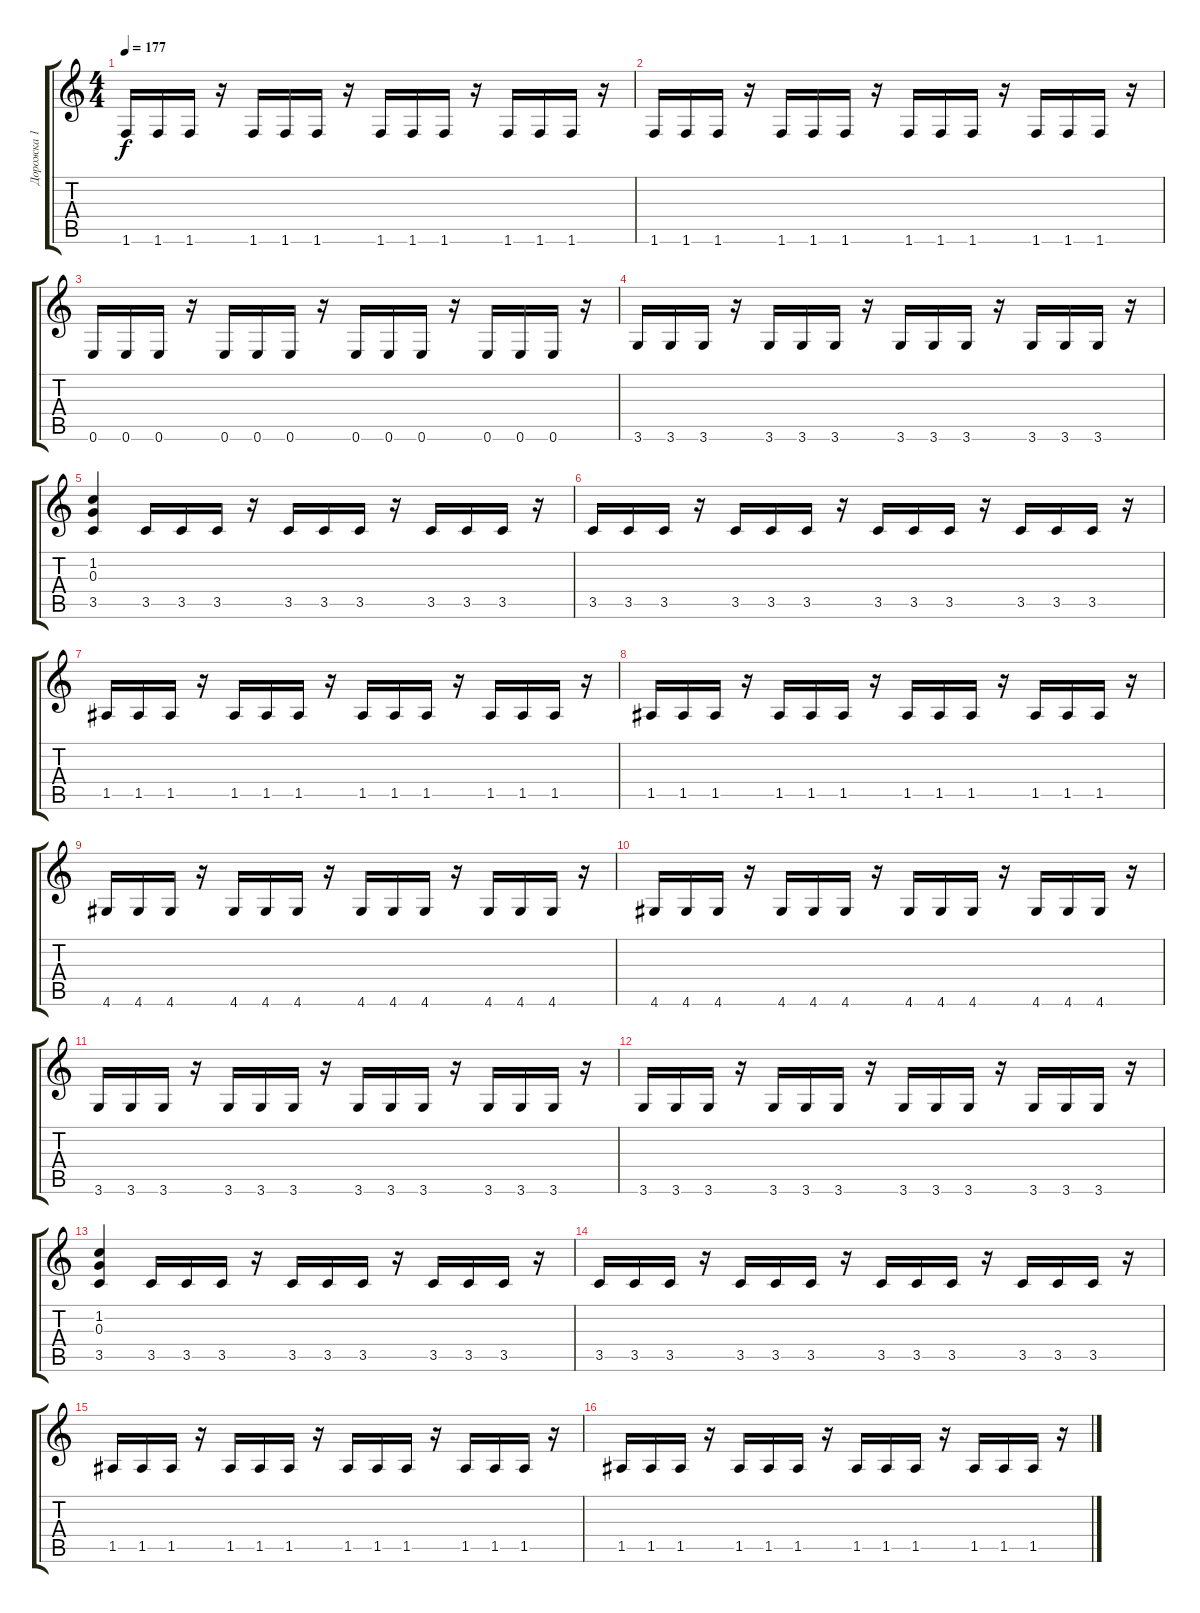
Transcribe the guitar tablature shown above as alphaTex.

\track ("Дорожка 1" "Дорожка 1") {instrument distortionguitar}
\staff {score tabs}
\tuning (E4 B3 G3 D3 A2 E2) {hide}
\ts (4 4)
\tempo 177
\clef g2
\ks c
1.6.16{dy f} 1.6.16 1.6.16 r.16 1.6.16 1.6.16 1.6.16 r.16 1.6.16 1.6.16 1.6.16 r.16 1.6.16 1.6.16 1.6.16 r.16 |
1.6.16 1.6.16 1.6.16 r.16 1.6.16 1.6.16 1.6.16 r.16 1.6.16 1.6.16 1.6.16 r.16 1.6.16 1.6.16 1.6.16 r.16 |
0.6.16 0.6.16 0.6.16 r.16 0.6.16 0.6.16 0.6.16 r.16 0.6.16 0.6.16 0.6.16 r.16 0.6.16 0.6.16 0.6.16 r.16 |
3.6.16 3.6.16 3.6.16 r.16 3.6.16 3.6.16 3.6.16 r.16 3.6.16 3.6.16 3.6.16 r.16 3.6.16 3.6.16 3.6.16 r.16 |
(1.2 0.3 3.5).4 3.5.16 3.5.16 3.5.16 r.16 3.5.16 3.5.16 3.5.16 r.16 3.5.16 3.5.16 3.5.16 r.16 |
3.5.16 3.5.16 3.5.16 r.16 3.5.16 3.5.16 3.5.16 r.16 3.5.16 3.5.16 3.5.16 r.16 3.5.16 3.5.16 3.5.16 r.16 |
1.5.16 1.5.16 1.5.16 r.16 1.5.16 1.5.16 1.5.16 r.16 1.5.16 1.5.16 1.5.16 r.16 1.5.16 1.5.16 1.5.16 r.16 |
1.5.16 1.5.16 1.5.16 r.16 1.5.16 1.5.16 1.5.16 r.16 1.5.16 1.5.16 1.5.16 r.16 1.5.16 1.5.16 1.5.16 r.16 |
4.6.16 4.6.16 4.6.16 r.16 4.6.16 4.6.16 4.6.16 r.16 4.6.16 4.6.16 4.6.16 r.16 4.6.16 4.6.16 4.6.16 r.16 |
4.6.16 4.6.16 4.6.16 r.16 4.6.16 4.6.16 4.6.16 r.16 4.6.16 4.6.16 4.6.16 r.16 4.6.16 4.6.16 4.6.16 r.16 |
3.6.16 3.6.16 3.6.16 r.16 3.6.16 3.6.16 3.6.16 r.16 3.6.16 3.6.16 3.6.16 r.16 3.6.16 3.6.16 3.6.16 r.16 |
3.6.16 3.6.16 3.6.16 r.16 3.6.16 3.6.16 3.6.16 r.16 3.6.16 3.6.16 3.6.16 r.16 3.6.16 3.6.16 3.6.16 r.16 |
(1.2 0.3 3.5).4 3.5.16 3.5.16 3.5.16 r.16 3.5.16 3.5.16 3.5.16 r.16 3.5.16 3.5.16 3.5.16 r.16 |
3.5.16 3.5.16 3.5.16 r.16 3.5.16 3.5.16 3.5.16 r.16 3.5.16 3.5.16 3.5.16 r.16 3.5.16 3.5.16 3.5.16 r.16 |
1.5.16 1.5.16 1.5.16 r.16 1.5.16 1.5.16 1.5.16 r.16 1.5.16 1.5.16 1.5.16 r.16 1.5.16 1.5.16 1.5.16 r.16 |
1.5.16 1.5.16 1.5.16 r.16 1.5.16 1.5.16 1.5.16 r.16 1.5.16 1.5.16 1.5.16 r.16 1.5.16 1.5.16 1.5.16 r.16
